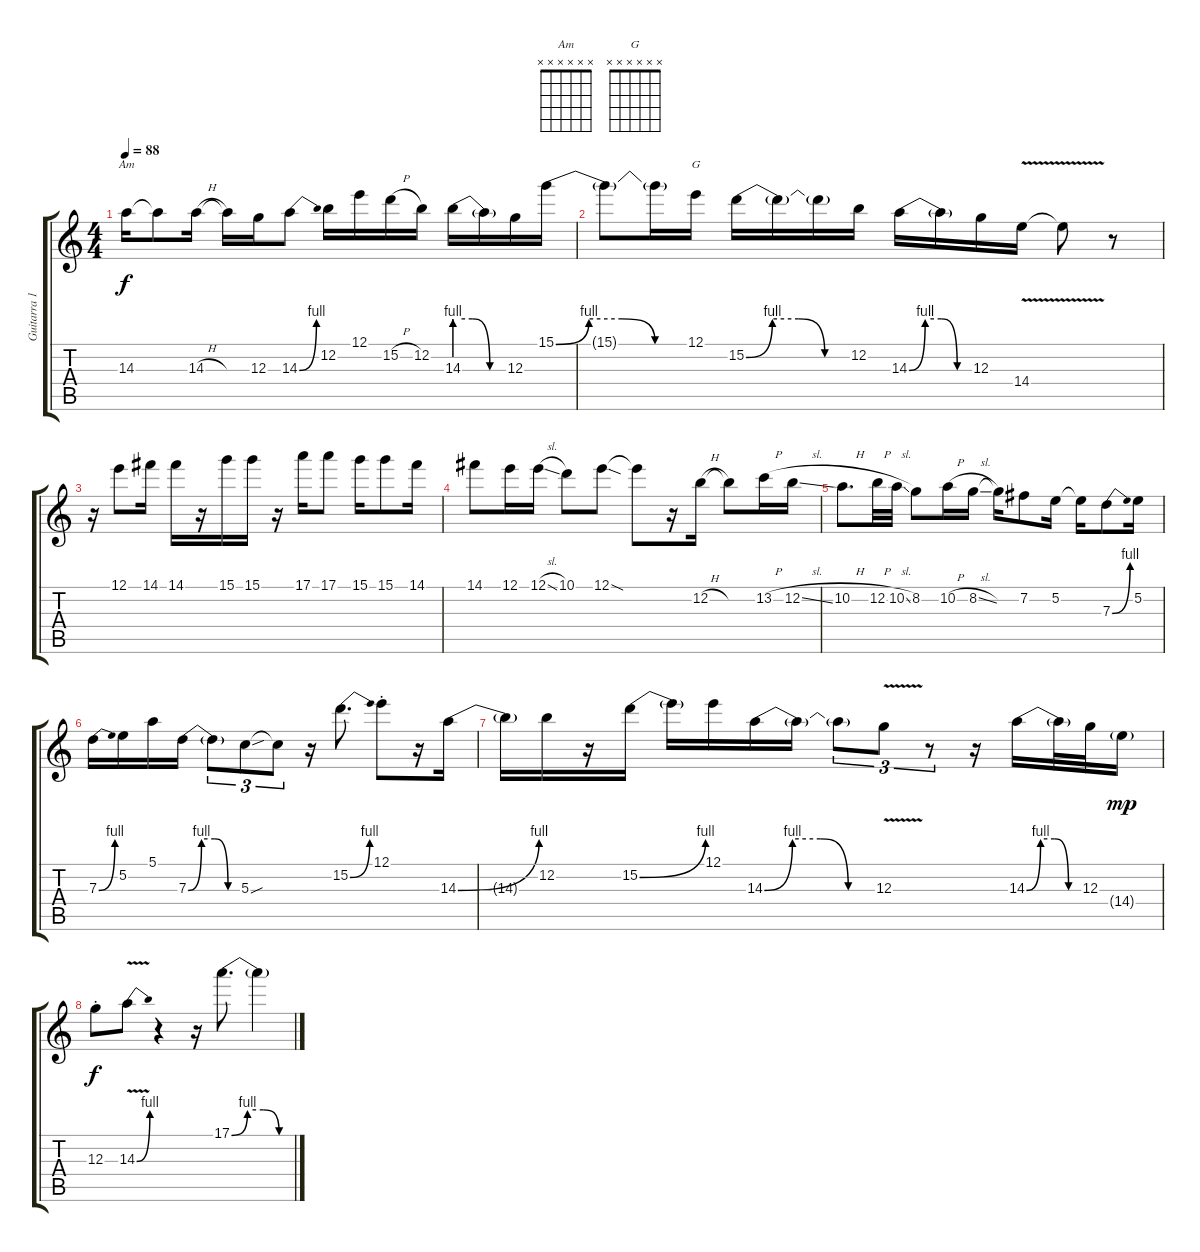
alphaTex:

\track ("Guitarra 1" "Guitarra 1") {instrument overdrivenguitar}
\staff {score tabs}
\tuning (E4 B3 G3 D3 A2 E2) {hide}
\chord ("Am" x x x x x x)
\chord ("G" x x x x x x)
\ts (4 4)
\tempo 88
\clef g2
\ks c
14.3{t}.16{ch "Am" dy f} 14.3{t}.8 14.3{h}.16 14.3{t}.16 12.3.16 14.3{be (bend 0 0 60 4)}.8 12.2.16 12.1.16 15.2{h}.16 12.2.16 14.3{be (custom 0 4 20 4 40 0 60 0)}.16 14.3{t}.16 12.3.16 15.1{be (custom 0 0 15 4 30 4 45 0 60 0)}.16 |
15.1{t}.8 15.1{t}.16 12.1.16{ch "G"} 15.2{be (custom 0 0 15 4 30 4 45 0 60 0)}.16 15.2{t}.16 15.2{t}.16 12.2.16 14.3{be (custom 0 0 15 4 30 4 45 0 60 0)}.16 14.3{t}.16 12.3.16 14.4{v}.16 14.4{t}.8 r.8 |
r.16 12.1.8 14.1.16 14.1.16 r.16 15.1.16 15.1.16 r.16 17.1.16 17.1.8 15.1.16 15.1.8 14.1.16 |
14.1.8 12.1.16 12.1{sl}.16 10.1.8 12.1{sod}.8 12.1{t}.8 r.16 12.2{h}.16 12.2{t}.8 13.2{h}.16 12.2{sl}.16 |
10.2{h}.8{d} 12.2{h}.32 10.2{sl}.32 8.2.8 10.2{h}.16 8.2{sl}.16 8.2{t}.16 7.2.8 5.2.16 5.2{t}.16 7.3{be (bend 0 0 60 4)}.8 5.2.16 |
7.3{be (bend 0 0 60 4)}.16 5.2.16 5.1.16 7.3{be (custom 0 0 15 4 30 4 45 0 60 0)}.16 7.3{t}.8{tu (3 2)} 5.3{sou}.8{tu (3 2)} 5.3{t}.8{tu (3 2)} r.16 15.2{be (bend 0 0 60 4)}.8{d} 12.1{st}.8 r.16 14.3{be (bend 0 0 60 4)}.16 |
14.3{t}.16 12.2.16 r.16 15.2{be (bend 0 0 60 4)}.16 15.2{t}.16 12.1.16 14.3{be (custom 0 0 15 4 30 4 45 0 60 0)}.16 14.3{t}.16 14.3{t}.8{tu (3 2)} 12.3{v}.8{tu (3 2)} r.8{tu (3 2)} r.16 14.3{be (custom 0 0 15 4 30 4 45 0 60 0)}.16 14.3{t}.32 12.3.32 14.4{g}.16{dy mp} |
12.3{st}.8{dy f} 14.3{be (bend 0 0 60 4) v}.8 r.4 r.16 17.1{be (custom 0 0 15 4 30 4 45 0 60 0)}.8{d} 17.1{t}.4
